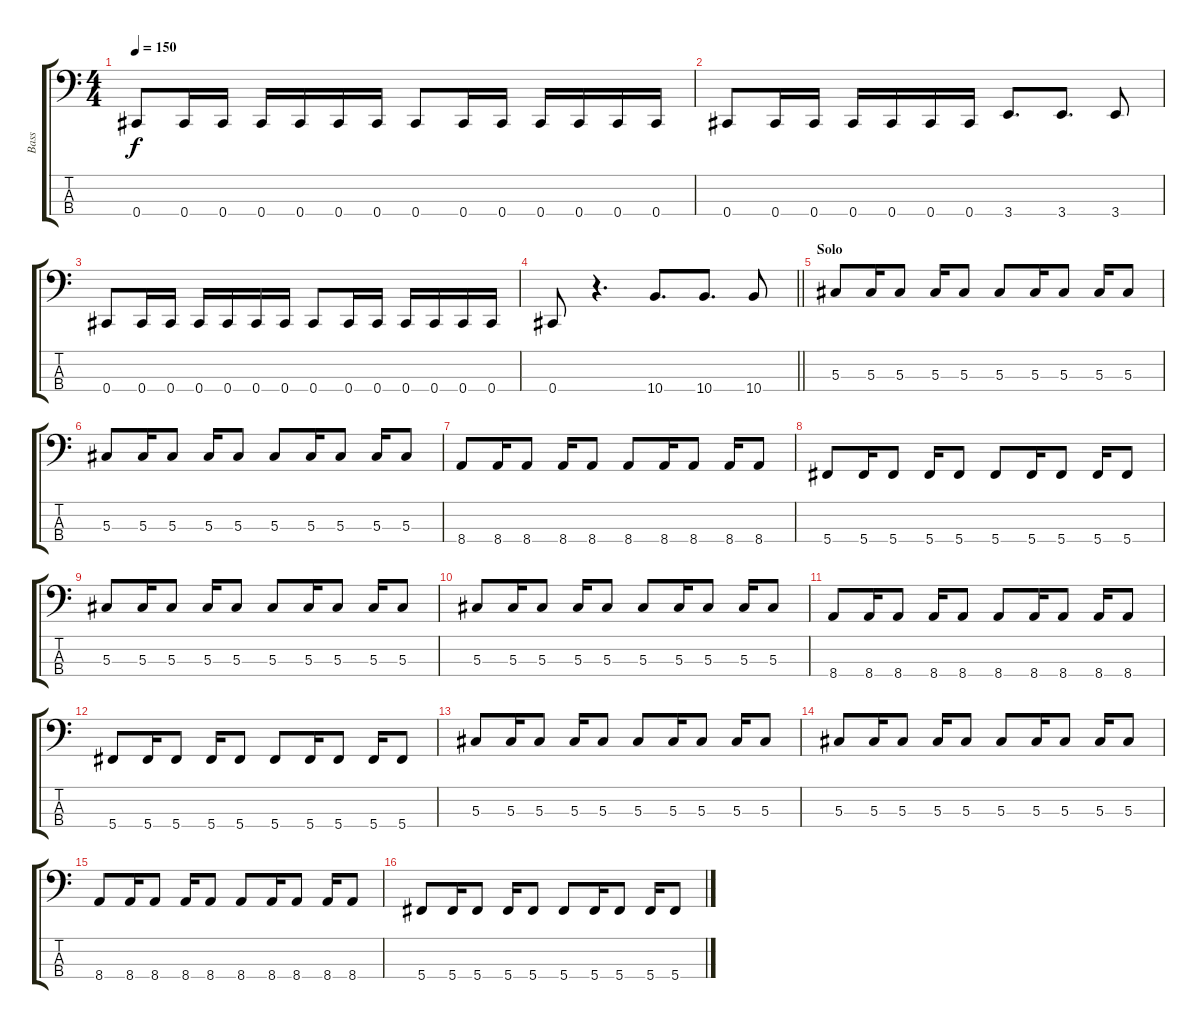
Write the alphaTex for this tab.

\track ("Bass" "Bass") {instrument electricbassfinger}
\staff {score tabs}
\tuning (Gb2 Db2 Ab1 Db1) {hide}
\ts (4 4)
\tempo 150
\clef f4
\ks c
0.4.8{dy f} 0.4.16 0.4.16 0.4.16 0.4.16 0.4.16 0.4.16 0.4.8 0.4.16 0.4.16 0.4.16 0.4.16 0.4.16 0.4.16 |
0.4.8 0.4.16 0.4.16 0.4.16 0.4.16 0.4.16 0.4.16 3.4.8{d} 3.4.8{d} 3.4.8 |
0.4.8 0.4.16 0.4.16 0.4.16 0.4.16 0.4.16 0.4.16 0.4.8 0.4.16 0.4.16 0.4.16 0.4.16 0.4.16 0.4.16 |
\barLineRight lightlight
0.4.8 r.4{d} 10.4.8{d} 10.4.8{d} 10.4.8 |
\section ("" "Solo")
5.3.8 5.3.16 5.3.8 5.3.16 5.3.8 5.3.8 5.3.16 5.3.8 5.3.16 5.3.8 |
5.3.8 5.3.16 5.3.8 5.3.16 5.3.8 5.3.8 5.3.16 5.3.8 5.3.16 5.3.8 |
8.4.8 8.4.16 8.4.8 8.4.16 8.4.8 8.4.8 8.4.16 8.4.8 8.4.16 8.4.8 |
5.4.8 5.4.16 5.4.8 5.4.16 5.4.8 5.4.8 5.4.16 5.4.8 5.4.16 5.4.8 |
5.3.8 5.3.16 5.3.8 5.3.16 5.3.8 5.3.8 5.3.16 5.3.8 5.3.16 5.3.8 |
5.3.8 5.3.16 5.3.8 5.3.16 5.3.8 5.3.8 5.3.16 5.3.8 5.3.16 5.3.8 |
8.4.8 8.4.16 8.4.8 8.4.16 8.4.8 8.4.8 8.4.16 8.4.8 8.4.16 8.4.8 |
5.4.8 5.4.16 5.4.8 5.4.16 5.4.8 5.4.8 5.4.16 5.4.8 5.4.16 5.4.8 |
5.3.8 5.3.16 5.3.8 5.3.16 5.3.8 5.3.8 5.3.16 5.3.8 5.3.16 5.3.8 |
5.3.8 5.3.16 5.3.8 5.3.16 5.3.8 5.3.8 5.3.16 5.3.8 5.3.16 5.3.8 |
8.4.8 8.4.16 8.4.8 8.4.16 8.4.8 8.4.8 8.4.16 8.4.8 8.4.16 8.4.8 |
5.4.8 5.4.16 5.4.8 5.4.16 5.4.8 5.4.8 5.4.16 5.4.8 5.4.16 5.4.8
